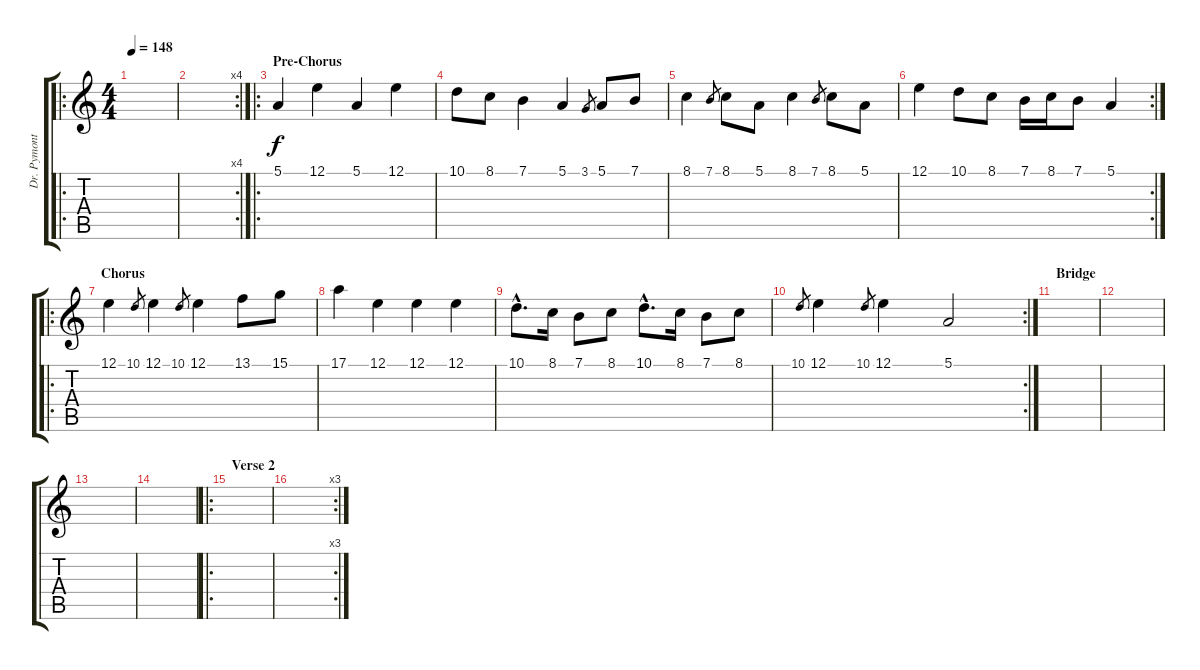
\track ("Dr. Pymonte" "Dr. Pymont") {instrument bagpipe}
\staff {score tabs}
\tuning (E4 B3 G3 D3 A2 E2) {hide}
\ro
\ts (4 4)
\tempo 148
\clef g2
\ks c
|
\rc 4
|
\ro
\section ("" "Pre-Chorus")
5.1.4 12.1.4 5.1.4 12.1.4 |
10.1.8 8.1.8 7.1.4 5.1.4 3.1.8{gr} 5.1.8 7.1.8 |
8.1.4 7.1.8{gr} 8.1.8 5.1.8 8.1.4 7.1.8{gr} 8.1.8 5.1.8 |
\rc 2
12.1.4 10.1.8 8.1.8 7.1.16 8.1.16 7.1.8 5.1.4 |
\ro
\section ("" "Chorus")
12.1.4 10.1.8{gr} 12.1.4 10.1.8{gr} 12.1.4 13.1.8 15.1.8 |
17.1.4 12.1.4 12.1.4 12.1.4 |
10.1{hac}.8{d} 8.1.16 7.1.8 8.1.8 10.1{hac}.8{d} 8.1.16 7.1.8 8.1.8 |
\rc 2
10.1.8{gr} 12.1.4 10.1.8{gr} 12.1.4 5.1.2 |
\section ("" "Bridge")
|
|
|
|
\ro
\section ("" "Verse 2")
|
\rc 3
